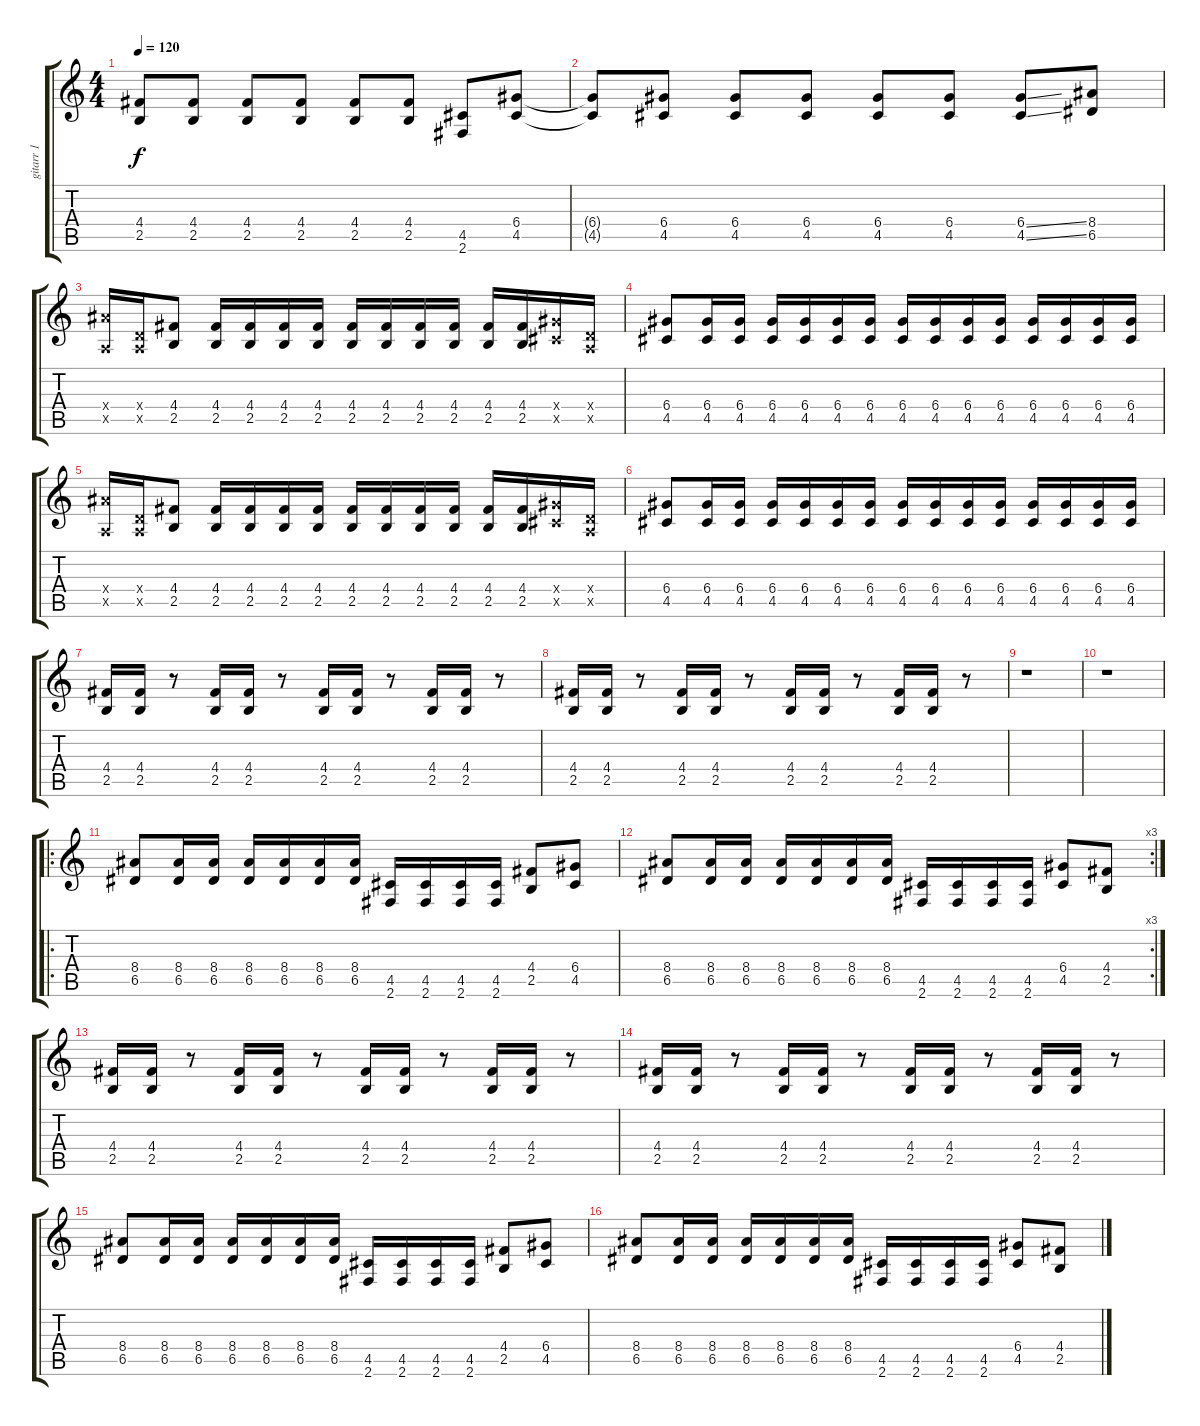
\track ("gitarr 1" "gitarr 1") {instrument overdrivenguitar}
\staff {score tabs}
\tuning (E4 B3 G3 D3 A2 E2) {hide}
\ts (4 4)
\tempo 120
\clef g2
\ks c
(4.4{t} 2.5{t}).8{dy f} (4.4 2.5).8 (4.4 2.5).8 (4.4 2.5).8 (4.4 2.5).8 (4.4 2.5).8 (4.5 2.6).8 (6.4 4.5).8 |
(6.4{t} 4.5{t}).8 (6.4 4.5).8 (6.4 4.5).8 (6.4 4.5).8 (6.4 4.5).8 (6.4 4.5).8 (6.4{ss} 4.5{ss}).8 (8.4 6.5).8 |
(8.4{x} 0.5{x}).16 (0.4{x} 0.5{x}).16 (4.4 2.5).8 (4.4 2.5).16 (4.4 2.5).16 (4.4 2.5).16 (4.4 2.5).16 (4.4 2.5).16 (4.4 2.5).16 (4.4 2.5).16 (4.4 2.5).16 (4.4 2.5).16 (4.4 2.5).16 (6.4{x} 4.5{x}).16 (0.4{x} 0.5{x}).16 |
(6.4 4.5).8 (6.4 4.5).16 (6.4 4.5).16 (6.4 4.5).16 (6.4 4.5).16 (6.4 4.5).16 (6.4 4.5).16 (6.4 4.5).16 (6.4 4.5).16 (6.4 4.5).16 (6.4 4.5).16 (6.4 4.5).16 (6.4 4.5).16 (6.4 4.5).16 (6.4 4.5).16 |
(8.4{x} 0.5{x}).16 (0.4{x} 0.5{x}).16 (4.4 2.5).8 (4.4 2.5).16 (4.4 2.5).16 (4.4 2.5).16 (4.4 2.5).16 (4.4 2.5).16 (4.4 2.5).16 (4.4 2.5).16 (4.4 2.5).16 (4.4 2.5).16 (4.4 2.5).16 (6.4{x} 4.5{x}).16 (0.4{x} 0.5{x}).16 |
(6.4 4.5).8 (6.4 4.5).16 (6.4 4.5).16 (6.4 4.5).16 (6.4 4.5).16 (6.4 4.5).16 (6.4 4.5).16 (6.4 4.5).16 (6.4 4.5).16 (6.4 4.5).16 (6.4 4.5).16 (6.4 4.5).16 (6.4 4.5).16 (6.4 4.5).16 (6.4 4.5).16 |
(4.4 2.5).16{volume 16} (4.4 2.5).16 r.8 (4.4 2.5).16 (4.4 2.5).16 r.8 (4.4 2.5).16 (4.4 2.5).16 r.8 (4.4 2.5).16 (4.4 2.5).16 r.8 |
(4.4 2.5).16 (4.4 2.5).16 r.8 (4.4 2.5).16 (4.4 2.5).16 r.8 (4.4 2.5).16 (4.4 2.5).16 r.8 (4.4 2.5).16 (4.4 2.5).16 r.8 |
r.1 |
r.1 |
\ro
(8.4 6.5).8{volume 13} (8.4 6.5).16 (8.4 6.5).16 (8.4 6.5).16 (8.4 6.5).16 (8.4 6.5).16 (8.4 6.5).16 (4.5 2.6).16 (4.5 2.6).16 (4.5 2.6).16 (4.5 2.6).16 (4.4 2.5).8 (6.4 4.5).8 |
\rc 3
(8.4 6.5).8 (8.4 6.5).16 (8.4 6.5).16 (8.4 6.5).16 (8.4 6.5).16 (8.4 6.5).16 (8.4 6.5).16 (4.5 2.6).16 (4.5 2.6).16 (4.5 2.6).16 (4.5 2.6).16 (6.4 4.5).8 (4.4 2.5).8 |
(4.4 2.5).16{volume 16} (4.4 2.5).16 r.8 (4.4 2.5).16 (4.4 2.5).16 r.8 (4.4 2.5).16 (4.4 2.5).16 r.8 (4.4 2.5).16 (4.4 2.5).16 r.8 |
(4.4 2.5).16 (4.4 2.5).16 r.8 (4.4 2.5).16 (4.4 2.5).16 r.8 (4.4 2.5).16 (4.4 2.5).16 r.8 (4.4 2.5).16 (4.4 2.5).16 r.8 |
(8.4 6.5).8{volume 13} (8.4 6.5).16 (8.4 6.5).16 (8.4 6.5).16 (8.4 6.5).16 (8.4 6.5).16 (8.4 6.5).16 (4.5 2.6).16 (4.5 2.6).16 (4.5 2.6).16 (4.5 2.6).16 (4.4 2.5).8 (6.4 4.5).8 |
(8.4 6.5).8 (8.4 6.5).16 (8.4 6.5).16 (8.4 6.5).16 (8.4 6.5).16 (8.4 6.5).16 (8.4 6.5).16 (4.5 2.6).16 (4.5 2.6).16 (4.5 2.6).16 (4.5 2.6).16 (6.4 4.5).8 (4.4 2.5).8
